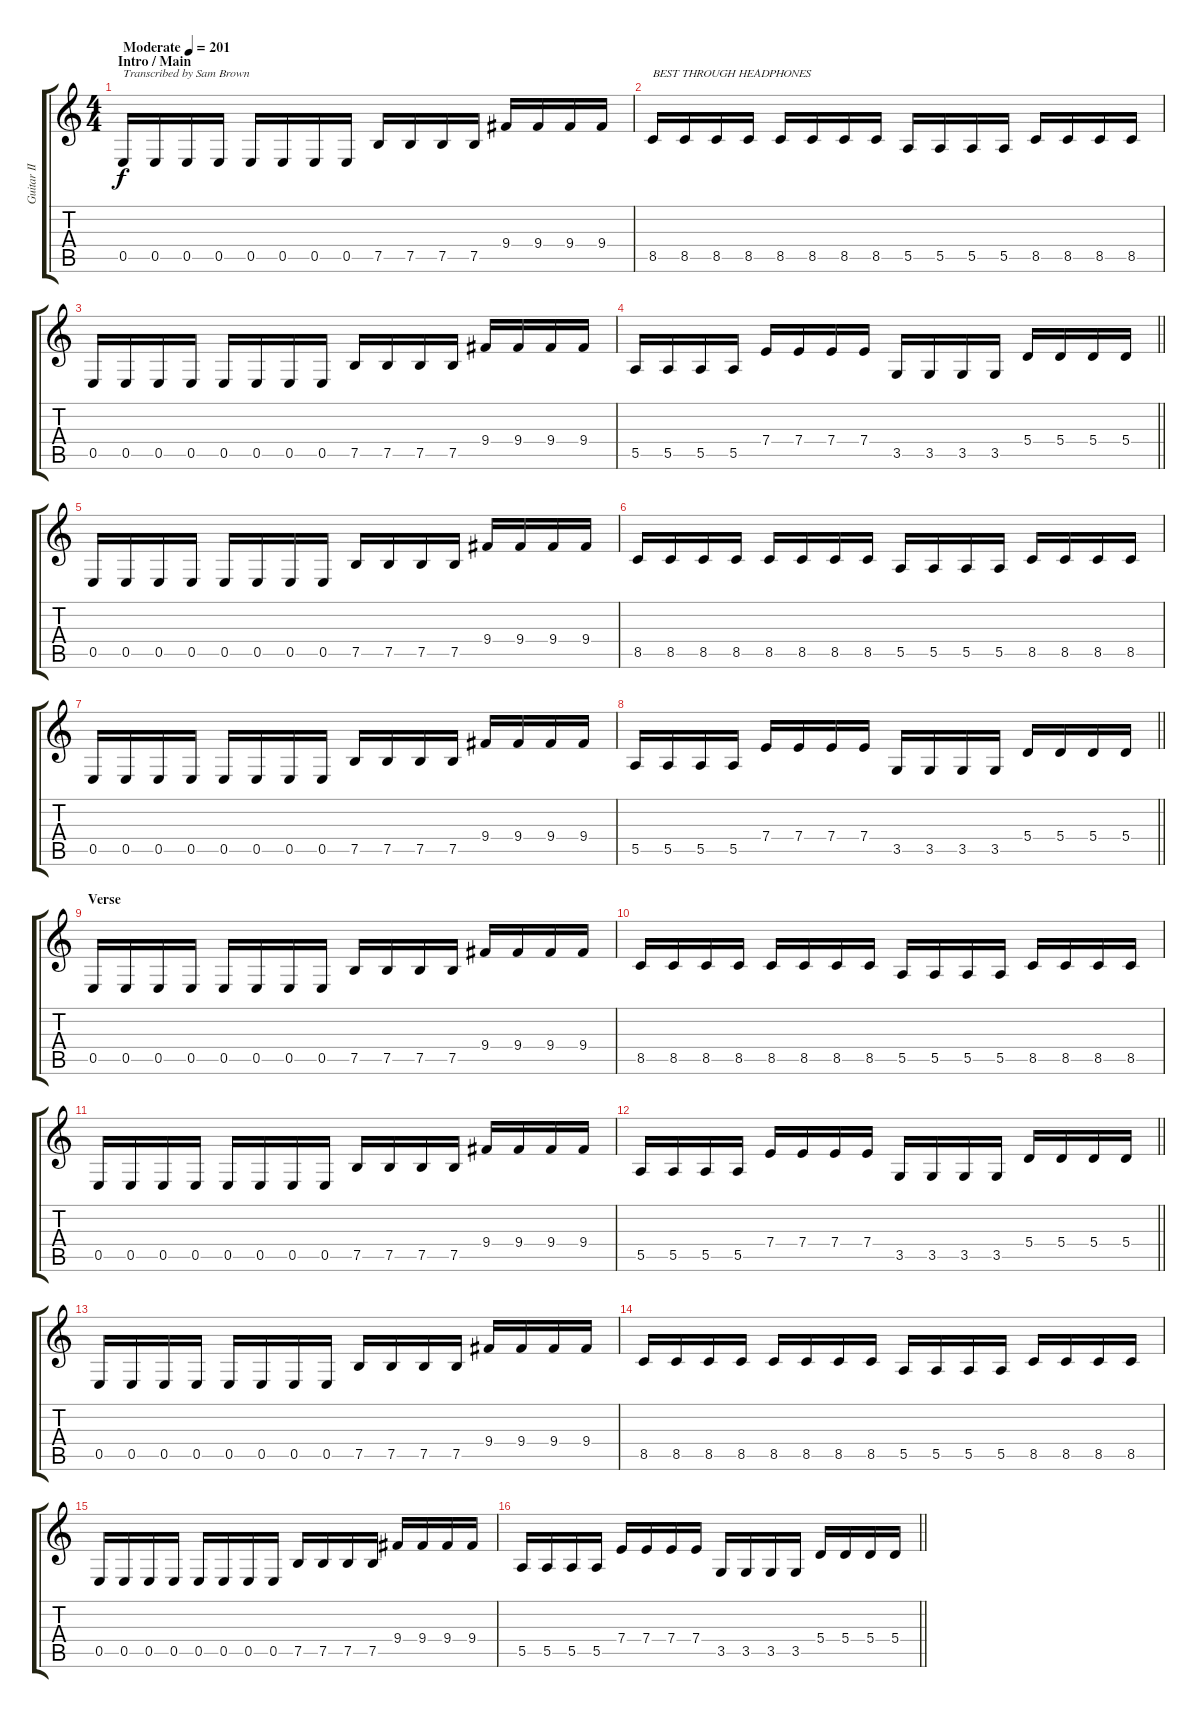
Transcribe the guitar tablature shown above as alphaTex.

\track ("Guitar II" "Guitar II") {instrument distortionguitar}
\staff {score tabs}
\tuning (B3 Gb3 D3 A2 E2 B1) {hide}
\ts (4 4)
\section ("" "Intro / Main")
\tempo (201 "Moderate")
\clef g2
\ks c
0.5.16{txt "Transcribed by Sam Brown" dy f instrument distortionguitar} 0.5.16 0.5.16 0.5.16 0.5.16 0.5.16 0.5.16 0.5.16 7.5.16 7.5.16 7.5.16 7.5.16 9.4.16 9.4.16 9.4.16 9.4.16 |
8.5.16{txt "BEST THROUGH HEADPHONES"} 8.5.16 8.5.16 8.5.16 8.5.16 8.5.16 8.5.16 8.5.16 5.5.16 5.5.16 5.5.16 5.5.16 8.5.16 8.5.16 8.5.16 8.5.16 |
0.5.16 0.5.16 0.5.16 0.5.16 0.5.16 0.5.16 0.5.16 0.5.16 7.5.16 7.5.16 7.5.16 7.5.16 9.4.16 9.4.16 9.4.16 9.4.16 |
\barLineRight lightlight
5.5.16 5.5.16 5.5.16 5.5.16 7.4.16 7.4.16 7.4.16 7.4.16 3.5.16 3.5.16 3.5.16 3.5.16 5.4.16 5.4.16 5.4.16 5.4.16 |
\section ("" "")
0.5.16 0.5.16 0.5.16 0.5.16 0.5.16 0.5.16 0.5.16 0.5.16 7.5.16 7.5.16 7.5.16 7.5.16 9.4.16 9.4.16 9.4.16 9.4.16 |
8.5.16 8.5.16 8.5.16 8.5.16 8.5.16 8.5.16 8.5.16 8.5.16 5.5.16 5.5.16 5.5.16 5.5.16 8.5.16 8.5.16 8.5.16 8.5.16 |
0.5.16 0.5.16 0.5.16 0.5.16 0.5.16 0.5.16 0.5.16 0.5.16 7.5.16 7.5.16 7.5.16 7.5.16 9.4.16 9.4.16 9.4.16 9.4.16 |
\barLineRight lightlight
5.5.16 5.5.16 5.5.16 5.5.16 7.4.16 7.4.16 7.4.16 7.4.16 3.5.16 3.5.16 3.5.16 3.5.16 5.4.16 5.4.16 5.4.16 5.4.16 |
\section ("" "Verse")
0.5.16 0.5.16 0.5.16 0.5.16 0.5.16 0.5.16 0.5.16 0.5.16 7.5.16 7.5.16 7.5.16 7.5.16 9.4.16 9.4.16 9.4.16 9.4.16 |
8.5.16 8.5.16 8.5.16 8.5.16 8.5.16 8.5.16 8.5.16 8.5.16 5.5.16 5.5.16 5.5.16 5.5.16 8.5.16 8.5.16 8.5.16 8.5.16 |
0.5.16 0.5.16 0.5.16 0.5.16 0.5.16 0.5.16 0.5.16 0.5.16 7.5.16 7.5.16 7.5.16 7.5.16 9.4.16 9.4.16 9.4.16 9.4.16 |
\barLineRight lightlight
5.5.16 5.5.16 5.5.16 5.5.16 7.4.16 7.4.16 7.4.16 7.4.16 3.5.16 3.5.16 3.5.16 3.5.16 5.4.16 5.4.16 5.4.16 5.4.16 |
\section ("" "")
0.5.16 0.5.16 0.5.16 0.5.16 0.5.16 0.5.16 0.5.16 0.5.16 7.5.16 7.5.16 7.5.16 7.5.16 9.4.16 9.4.16 9.4.16 9.4.16 |
8.5.16 8.5.16 8.5.16 8.5.16 8.5.16 8.5.16 8.5.16 8.5.16 5.5.16 5.5.16 5.5.16 5.5.16 8.5.16 8.5.16 8.5.16 8.5.16 |
0.5.16 0.5.16 0.5.16 0.5.16 0.5.16 0.5.16 0.5.16 0.5.16 7.5.16 7.5.16 7.5.16 7.5.16 9.4.16 9.4.16 9.4.16 9.4.16 |
\barLineRight lightlight
5.5.16 5.5.16 5.5.16 5.5.16 7.4.16 7.4.16 7.4.16 7.4.16 3.5.16 3.5.16 3.5.16 3.5.16 5.4.16 5.4.16 5.4.16 5.4.16
